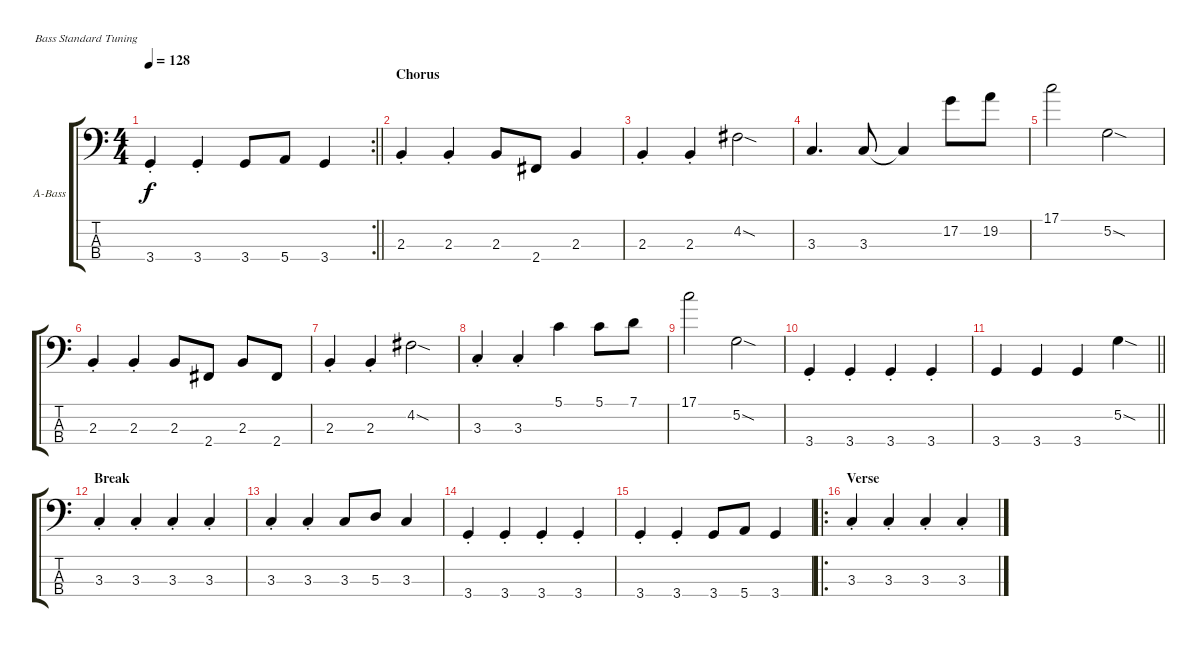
\defaultSystemsLayout 4
\bracketExtendMode groupsimilarinstruments
\firstSystemTrackNameOrientation horizontal
\otherSystemsTrackNameOrientation horizontal
\track ("Acoustic Bass" "A-Bass") {instrument acousticbass}
\staff {score tabs}
\tuning (G2 D2 A1 E1)
\rc 2
\ts (4 4)
\tempo 128
\clef f4
\scale
0.354167
\barLineRight lightlight
\ks c
3.4{st}.4{dy f} 3.4{st}.4 3.4.8 5.4.8 3.4.4 |
\section ("" "Chorus")
\scale
0.322917 2.3{st}.4 2.3{st}.4 2.3.8 2.4.8 2.3.4 |
\scale
0.333333 2.3{st}.4 2.3{st}.4 4.2{sod}.2 |
\scale
0.333333 3.3.4{d} 3.3.8 3.3{t}.4 17.2.8 19.2.8 |
\scale
0.333333 17.1.2 5.2{sod}.2 |
\scale
0.333333 2.3{st}.4 2.3{st}.4 2.3.8 2.4.8 2.3.8 2.4.8 |
\scale
0.333333 2.3{st}.4 2.3{st}.4 4.2{sod}.2 |
\scale
0.333333 3.3{st}.4 3.3{st}.4 5.1.4 5.1.8 7.1.8 |
\scale
0.333333 17.1.2 5.2{sod}.2 |
\scale
0.333333 3.4{st}.4 3.4{st}.4 3.4{st}.4 3.4{st}.4 |
\scale
0.333333
\barLineRight lightlight
3.4.4 3.4.4 3.4.4 5.2{sod}.4 |
\section ("" "Break")
\scale
0.333333 3.3{st}.4 3.3{st}.4 3.3{st}.4 3.3{st}.4 |
\scale
0.333333 3.3{st}.4 3.3{st}.4 3.3.8 5.3.8 3.3.4 |
\scale
0.333333 3.4{st}.4 3.4{st}.4 3.4{st}.4 3.4{st}.4 |
\scale
0.313131 3.4{st}.4 3.4{st}.4 3.4.8 5.4.8 3.4.4 |
\ro
\section ("" "Verse")
\scale
0.373737 3.3{st}.4 3.3{st}.4 3.3{st}.4 3.3{st}.4
